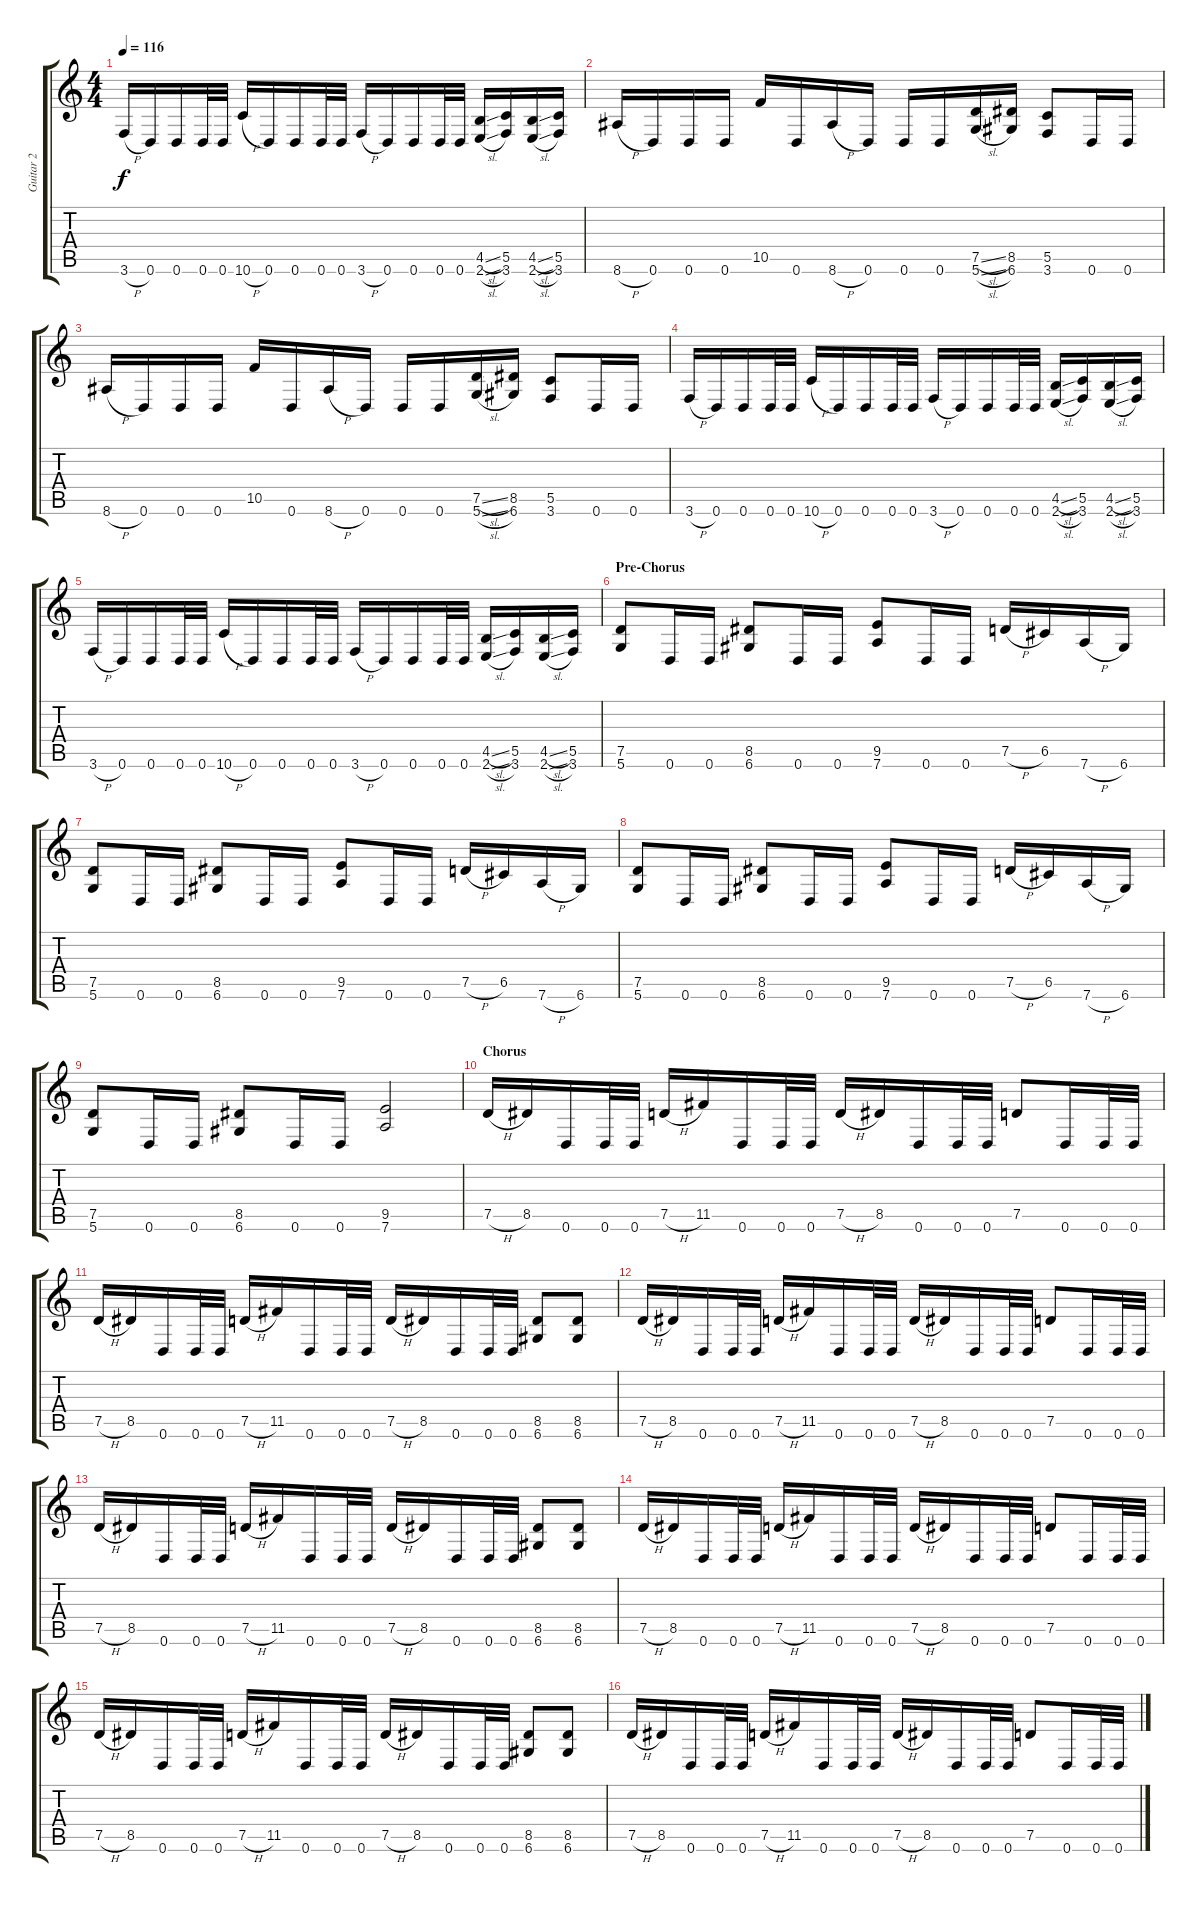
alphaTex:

\track ("Guitar 2" "Guitar 2") {instrument distortionguitar}
\staff {score tabs}
\tuning (D4 A3 F3 C3 G2 D2) {hide}
\ts (4 4)
\tempo 116
\clef g2
\ks c
3.6{h}.16{dy f} 0.6.16 0.6.16 0.6.32 0.6.32 10.6{h}.16 0.6.16 0.6.16 0.6.32 0.6.32 3.6{h}.16 0.6.16 0.6.16 0.6.32 0.6.32 (4.5{sl} 2.6{sl}).16 (5.5 3.6).16 (4.5{sl} 2.6{sl}).16 (5.5 3.6).16 |
8.6{h}.16 0.6.16 0.6.16 0.6.16 10.5.16 0.6.16 8.6{h}.16 0.6.16 0.6.16 0.6.16 (7.5{sl} 5.6{sl}).16 (8.5 6.6).16 (5.5 3.6).8 0.6.16 0.6.16 |
8.6{h}.16 0.6.16 0.6.16 0.6.16 10.5.16 0.6.16 8.6{h}.16 0.6.16 0.6.16 0.6.16 (7.5{sl} 5.6{sl}).16 (8.5 6.6).16 (5.5 3.6).8 0.6.16 0.6.16 |
3.6{h}.16 0.6.16 0.6.16 0.6.32 0.6.32 10.6{h}.16 0.6.16 0.6.16 0.6.32 0.6.32 3.6{h}.16 0.6.16 0.6.16 0.6.32 0.6.32 (4.5{sl} 2.6{sl}).16 (5.5 3.6).16 (4.5{sl} 2.6{sl}).16 (5.5 3.6).16 |
3.6{h}.16 0.6.16 0.6.16 0.6.32 0.6.32 10.6{h}.16 0.6.16 0.6.16 0.6.32 0.6.32 3.6{h}.16 0.6.16 0.6.16 0.6.32 0.6.32 (4.5{sl} 2.6{sl}).16 (5.5 3.6).16 (4.5{sl} 2.6{sl}).16 (5.5 3.6).16 |
\section ("" "Pre-Chorus")
(7.5 5.6).8 0.6.16 0.6.16 (8.5 6.6).8 0.6.16 0.6.16 (9.5 7.6).8 0.6.16 0.6.16 7.5{h}.16 6.5.16 7.6{h}.16 6.6.16 |
(7.5 5.6).8 0.6.16 0.6.16 (8.5 6.6).8 0.6.16 0.6.16 (9.5 7.6).8 0.6.16 0.6.16 7.5{h}.16 6.5.16 7.6{h}.16 6.6.16 |
(7.5 5.6).8 0.6.16 0.6.16 (8.5 6.6).8 0.6.16 0.6.16 (9.5 7.6).8 0.6.16 0.6.16 7.5{h}.16 6.5.16 7.6{h}.16 6.6.16 |
(7.5 5.6).8 0.6.16 0.6.16 (8.5 6.6).8 0.6.16 0.6.16 (9.5 7.6).2 |
\section ("" "Chorus")
7.5{h}.16 8.5.16 0.6.16 0.6.32 0.6.32 7.5{h}.16 11.5.16 0.6.16 0.6.32 0.6.32 7.5{h}.16 8.5.16 0.6.16 0.6.32 0.6.32 7.5.8 0.6.16 0.6.32 0.6.32 |
7.5{h}.16 8.5.16 0.6.16 0.6.32 0.6.32 7.5{h}.16 11.5.16 0.6.16 0.6.32 0.6.32 7.5{h}.16 8.5.16 0.6.16 0.6.32 0.6.32 (8.5 6.6).8 (8.5 6.6).8 |
7.5{h}.16 8.5.16 0.6.16 0.6.32 0.6.32 7.5{h}.16 11.5.16 0.6.16 0.6.32 0.6.32 7.5{h}.16 8.5.16 0.6.16 0.6.32 0.6.32 7.5.8 0.6.16 0.6.32 0.6.32 |
7.5{h}.16 8.5.16 0.6.16 0.6.32 0.6.32 7.5{h}.16 11.5.16 0.6.16 0.6.32 0.6.32 7.5{h}.16 8.5.16 0.6.16 0.6.32 0.6.32 (8.5 6.6).8 (8.5 6.6).8 |
7.5{h}.16 8.5.16 0.6.16 0.6.32 0.6.32 7.5{h}.16 11.5.16 0.6.16 0.6.32 0.6.32 7.5{h}.16 8.5.16 0.6.16 0.6.32 0.6.32 7.5.8 0.6.16 0.6.32 0.6.32 |
7.5{h}.16 8.5.16 0.6.16 0.6.32 0.6.32 7.5{h}.16 11.5.16 0.6.16 0.6.32 0.6.32 7.5{h}.16 8.5.16 0.6.16 0.6.32 0.6.32 (8.5 6.6).8 (8.5 6.6).8 |
7.5{h}.16 8.5.16 0.6.16 0.6.32 0.6.32 7.5{h}.16 11.5.16 0.6.16 0.6.32 0.6.32 7.5{h}.16 8.5.16 0.6.16 0.6.32 0.6.32 7.5.8 0.6.16 0.6.32 0.6.32
